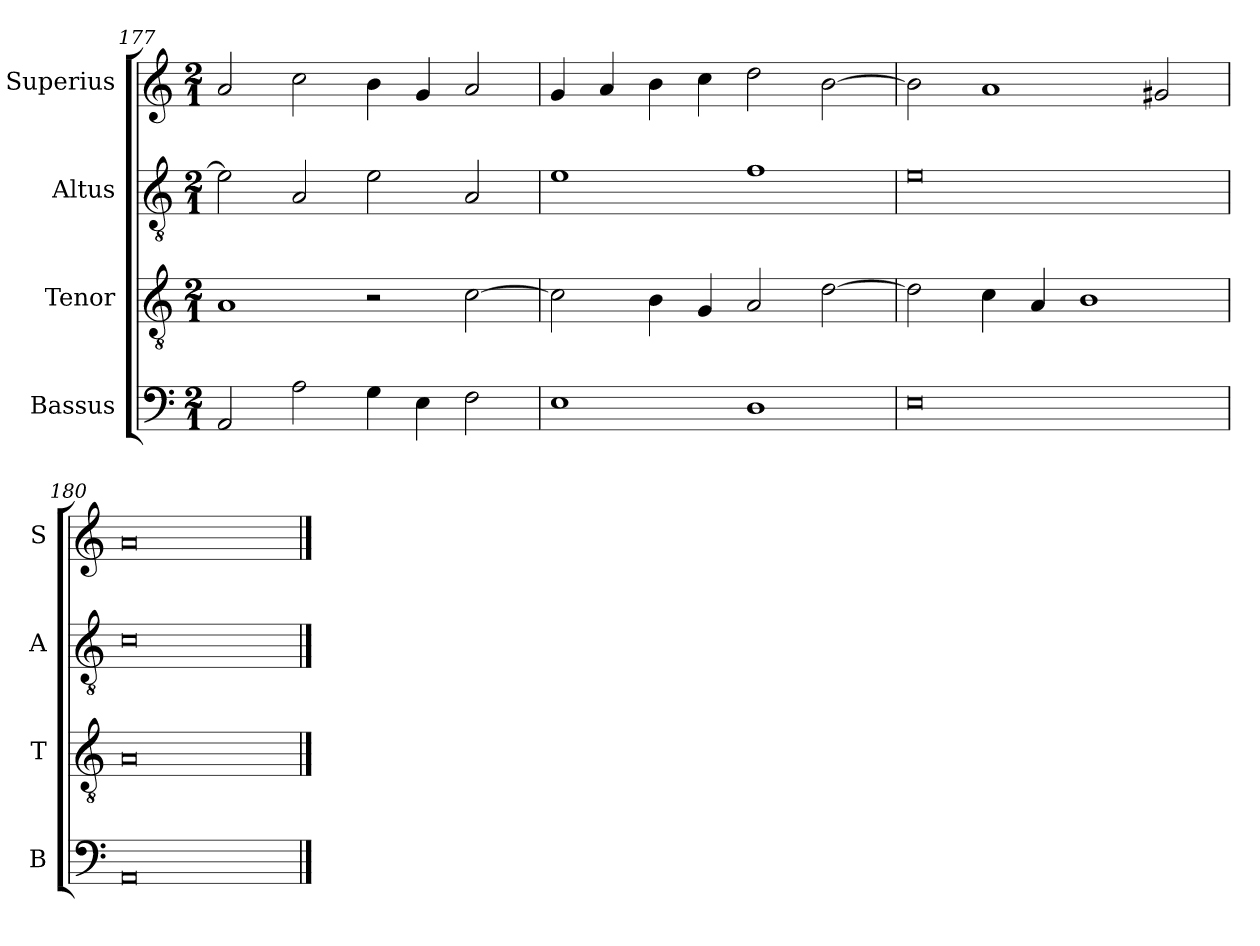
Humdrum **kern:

**kern	**kern	**kern	**kern
*part4	*part3	*part2	*part1
*staff4	*staff3	*staff2	*staff1
*I"Bassus	*I"Tenor	*I"Altus	*I"Superius
*I'B	*I'T	*I'A	*I'S
*clefF4	*clefGv2	*clefGv2	*clefG2
*k[]	*k[]	*k[]	*k[]
*M2/1	*M2/1	*M2/1	*M2/1
=177	=177	=177	=177
2AA/	1A	2e\]	2a/
2A\	.	2A/	2cc\
4G\	2r	2e\	4b\
4E\	.	.	4g/
2F\	[2c\	2A/	2a/
=178	=178	=178	=178
1E	2c\]	1e	4g/
.	.	.	4a/
.	4B\	.	4b\
.	4G/	.	4cc\
1D	2A/	1f	2dd\
.	[2d\	.	[2b\
=179	=179	=179	=179
0E	2d\]	0e	2b\]
.	4c\	.	1a
.	4A/	.	.
.	1B	.	.
.	.	.	2g#X/
=180	=180	=180	=180
0AA	0A	0c	0a
==	==	==	==
*-	*-	*-	*-
